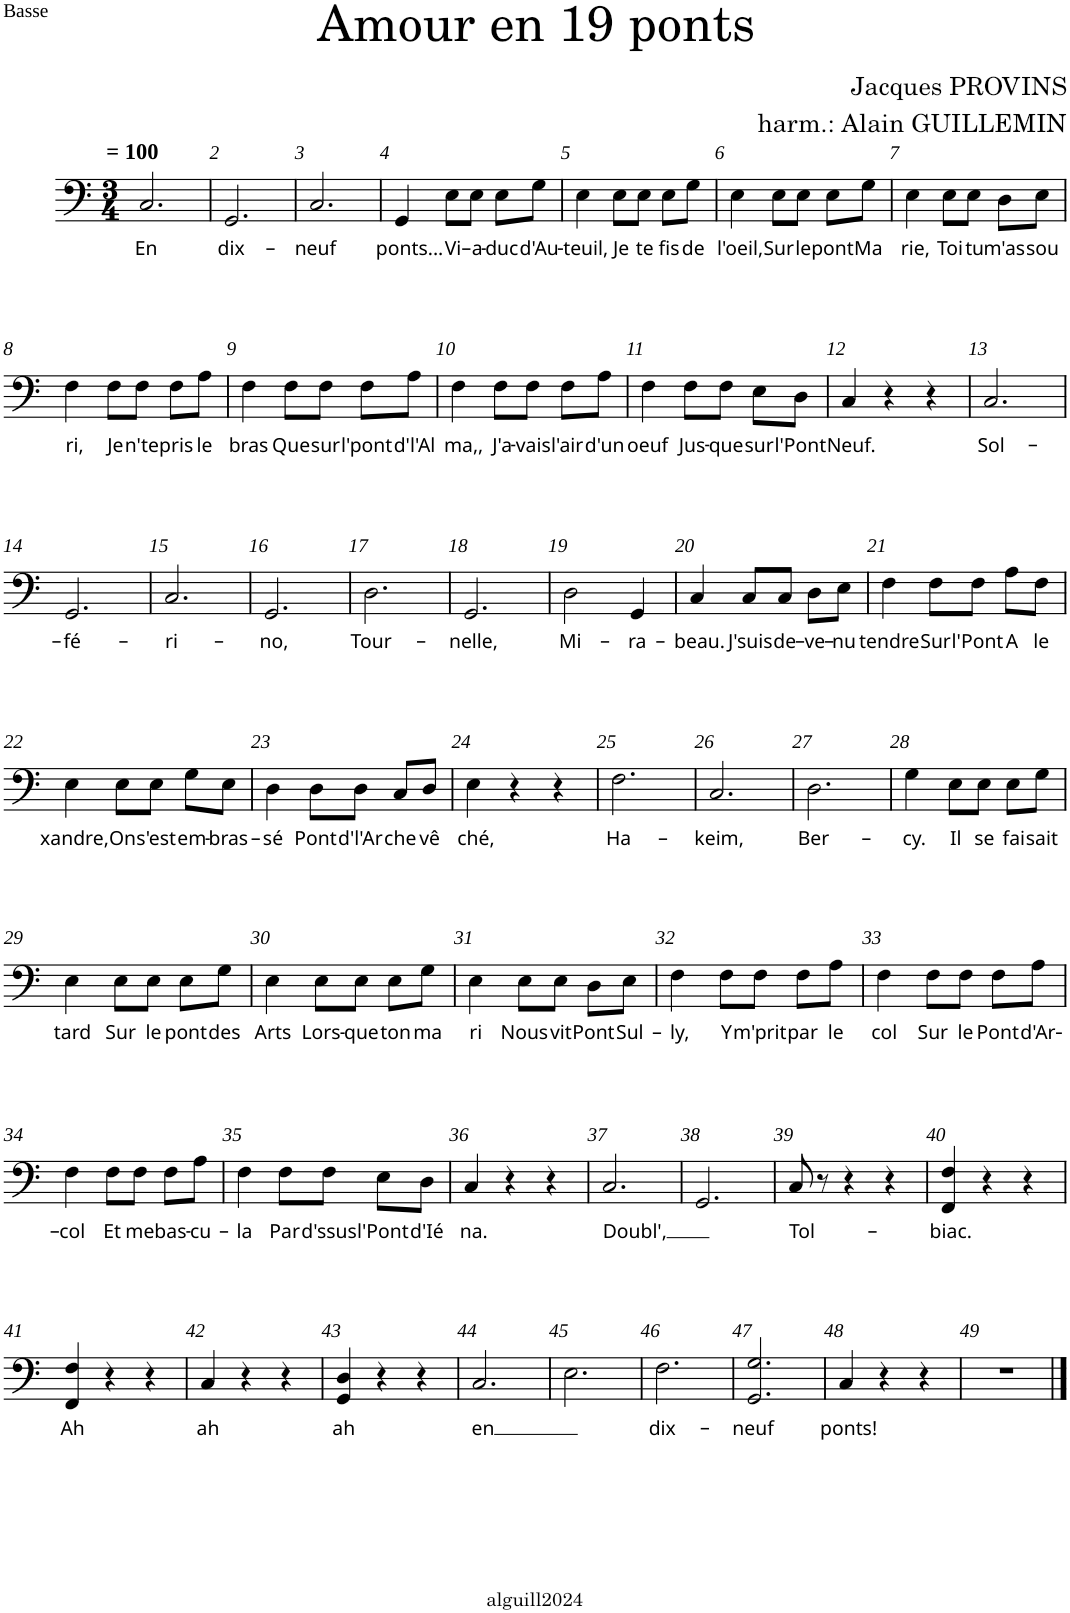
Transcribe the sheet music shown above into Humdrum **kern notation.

**kern	**text
*part1	*part1
*staff1	*staff1
*I"Basse	*
*I'B.	*
*clefF4	*
*k[]	*
*M3/4	*
=1	=1
!LO:TX:a:B:t== 100	!
!	!LO:LY:b
2.C/	En
=2	=2
!	!LO:LY:b
2.GG/	dix-
=3	=3
!	!LO:LY:b
2.C/	-neuf
=4	=4
!	!LO:LY:b
4GG/	ponts...
!	!LO:LY:b
8E\L	Vi-
!	!LO:LY:b
8E\J	-a-
!	!LO:LY:b
8E\L	-duc
!	!LO:LY:b
8G\J	d'Au-
=5	=5
!	!LO:LY:b
4E\	-teuil,
!	!LO:LY:b
8E\L	Je
!	!LO:LY:b
8E\J	te
!	!LO:LY:b
8E\L	fis
!	!LO:LY:b
8G\J	de
=6	=6
!	!LO:LY:b
4E\	l'oeil,
!	!LO:LY:b
8E\L	Sur
!	!LO:LY:b
8E\J	le
!	!LO:LY:b
8E\L	pont
!	!LO:LY:b
8G\J	Ma
=7	=7
!	!LO:LY:b
4E\	rie,
!	!LO:LY:b
8E\L	Toi
!	!LO:LY:b
8E\J	tu
!	!LO:LY:b
8D\L	m'as
!	!LO:LY:b
8E\J	sou
!!LO:LB:g=z
=8	=8
!	!LO:LY:b
4F\	ri,
!	!LO:LY:b
8F\L	Je
!	!LO:LY:b
8F\J	n'te
!	!LO:LY:b
8F\L	pris
!	!LO:LY:b
8A\J	le
=9	=9
!	!LO:LY:b
4F\	bras
!	!LO:LY:b
8F\L	Que
!	!LO:LY:b
8F\J	sur
!	!LO:LY:b
8F\L	l'pont
!	!LO:LY:b
8A\J	d'l'Al
=10	=10
!	!LO:LY:b
4F\	ma,,
!	!LO:LY:b
8F\L	J'a-
!	!LO:LY:b
8F\J	-vais
!	!LO:LY:b
8F\L	l'air
!	!LO:LY:b
8A\J	d'un
=11	=11
!	!LO:LY:b
4F\	oeuf
!	!LO:LY:b
8F\L	Jus-
!	!LO:LY:b
8F\J	-que
!	!LO:LY:b
8E\L	sur
!	!LO:LY:b
8D\J	l'Pont
=12	=12
!	!LO:LY:b
4C/	Neuf.
4r	.
4r	.
=13	=13
!	!LO:LY:b
2.C/	Sol-
!!LO:LB:g=z
=14	=14
!	!LO:LY:b
2.GG/	-fé-
=15	=15
!	!LO:LY:b
2.C/	-ri-
=16	=16
!	!LO:LY:b
2.GG/	-no,
=17	=17
!	!LO:LY:b
2.D\	Tour-
=18	=18
!	!LO:LY:b
2.GG/	-nelle,
=19	=19
!	!LO:LY:b
2D\	Mi-
!	!LO:LY:b
4GG/	-ra-
=20	=20
!	!LO:LY:b
4C/	-beau.
!	!LO:LY:b
8C/L	J'suis
!	!LO:LY:b
8C/J	de-
!	!LO:LY:b
8D\L	-ve-
!	!LO:LY:b
8E\J	-nu
=21	=21
!	!LO:LY:b
4F\	tendre
!	!LO:LY:b
8F\L	Sur
!	!LO:LY:b
8F\J	l'Pont
!	!LO:LY:b
8A\L	A
!	!LO:LY:b
8F\J	le
!!LO:LB:g=z
=22	=22
!	!LO:LY:b
4E\	xandre,
!	!LO:LY:b
8E\L	On
!	!LO:LY:b
8E\J	s'est
!	!LO:LY:b
8G\L	em-
!	!LO:LY:b
8E\J	-bras-
=23	=23
!	!LO:LY:b
4D\	-sé
!	!LO:LY:b
8D\L	Pont
!	!LO:LY:b
8D\J	d'l'Ar
!	!LO:LY:b
8C/L	che
!	!LO:LY:b
8D/J	vê
=24	=24
!	!LO:LY:b
4E\	ché,
4r	.
4r	.
=25	=25
!	!LO:LY:b
2.F\	Ha-
=26	=26
!	!LO:LY:b
2.C/	-keim,
=27	=27
!	!LO:LY:b
2.D\	Ber-
=28	=28
!	!LO:LY:b
4G\	-cy.
!	!LO:LY:b
8E\L	Il
!	!LO:LY:b
8E\J	se
!	!LO:LY:b
8E\L	fai
!	!LO:LY:b
8G\J	sait
!!LO:LB:g=z
=29	=29
!	!LO:LY:b
4E\	tard
!	!LO:LY:b
8E\L	Sur
!	!LO:LY:b
8E\J	le
!	!LO:LY:b
8E\L	pont
!	!LO:LY:b
8G\J	des
=30	=30
!	!LO:LY:b
4E\	Arts
!	!LO:LY:b
8E\L	Lors-
!	!LO:LY:b
8E\J	-que
!	!LO:LY:b
8E\L	ton
!	!LO:LY:b
8G\J	ma
=31	=31
!	!LO:LY:b
4E\	ri
!	!LO:LY:b
8E\L	Nous
!	!LO:LY:b
8E\J	vit
!	!LO:LY:b
8D\L	Pont
!	!LO:LY:b
8E\J	Sul-
=32	=32
!	!LO:LY:b
4F\	-ly,
!	!LO:LY:b
8F\L	Y
!	!LO:LY:b
8F\J	m'prit
!	!LO:LY:b
8F\L	par
!	!LO:LY:b
8A\J	le
=33	=33
!	!LO:LY:b
4F\	col
!	!LO:LY:b
8F\L	Sur
!	!LO:LY:b
8F\J	le
!	!LO:LY:b
8F\L	Pont
!	!LO:LY:b
8A\J	d'Ar-
!!LO:LB:g=z
=34	=34
!	!LO:LY:b
4F\	-col
!	!LO:LY:b
8F\L	Et
!	!LO:LY:b
8F\J	me
!	!LO:LY:b
8F\L	bas-
!	!LO:LY:b
8A\J	-cu-
=35	=35
!	!LO:LY:b
4F\	-la
!	!LO:LY:b
8F\L	Par
!	!LO:LY:b
8F\J	d'ssus
!	!LO:LY:b
8E\L	l'Pont
!	!LO:LY:b
8D\J	d'Ié
=36	=36
!	!LO:LY:b
4C/	na.
4r	.
4r	.
=37	=37
!	!LO:LY:b
2.C/	Doubl',
=38	=38
2.GG/	.
=39	=39
!	!LO:LY:b
8C/	Tol-
8r	.
4r	.
4r	.
=40	=40
!	!LO:LY:b
4FF/ 4F/	-biac.
4r	.
4r	.
!!LO:LB:g=z
=41	=41
!	!LO:LY:b
4FF/ 4F/	Ah
4r	.
4r	.
=42	=42
!	!LO:LY:b
4C/	ah
4r	.
4r	.
=43	=43
!	!LO:LY:b
4GG/ 4D/	ah
4r	.
4r	.
=44	=44
!	!LO:LY:b
2.C/	en
=45	=45
2.E\	.
=46	=46
!	!LO:LY:b
2.F\	dix-
=47	=47
!	!LO:LY:b
2.GG/ 2.G/	-neuf
=48	=48
!	!LO:LY:b
4C/	ponts!
4r	.
4r	.
=49	=49
2.r	.
==	==
*-	*-
